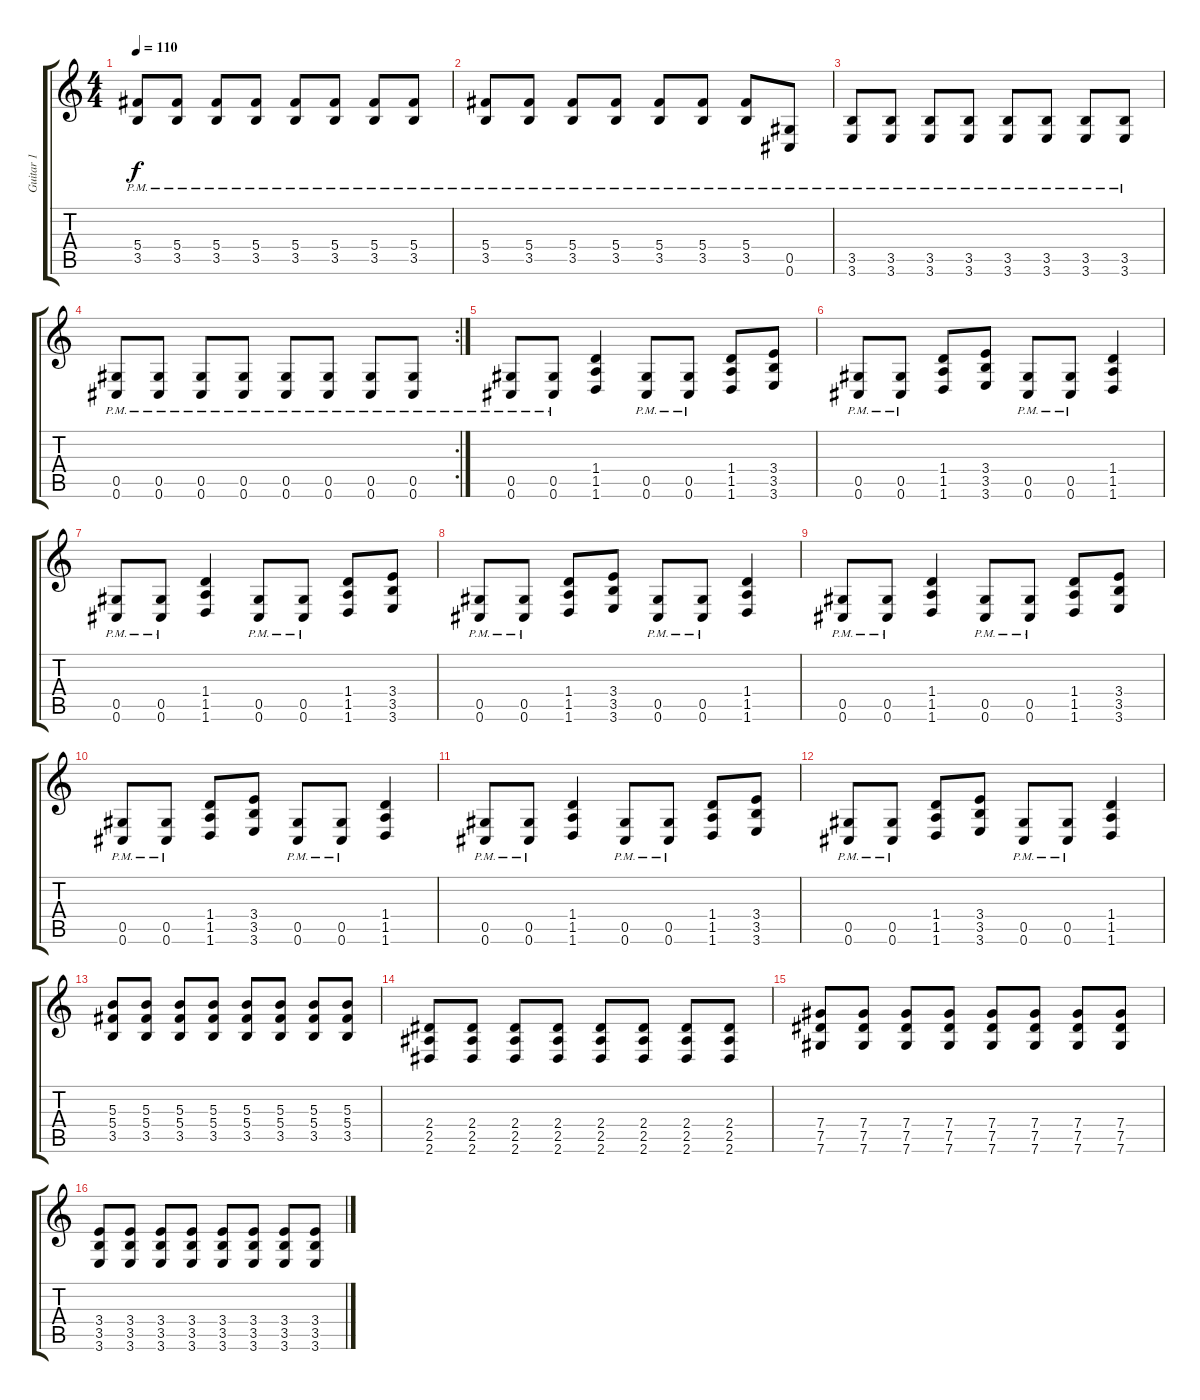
\track ("Guitar 1" "Guitar 1") {instrument distortionguitar}
\staff {score tabs}
\tuning (Eb4 Bb3 Gb3 Db3 Ab2 Db2) {hide}
\ts (4 4)
\tempo 110
\clef g2
\ks c
(5.4{pm} 3.5{pm}).8{dy f} (5.4{pm} 3.5{pm}).8 (5.4{pm} 3.5{pm}).8 (5.4{pm} 3.5{pm}).8 (5.4{pm} 3.5{pm}).8 (5.4{pm} 3.5{pm}).8 (5.4{pm} 3.5{pm}).8 (5.4{pm} 3.5{pm}).8 |
(5.4{pm} 3.5{pm}).8 (5.4{pm} 3.5{pm}).8 (5.4{pm} 3.5{pm}).8 (5.4{pm} 3.5{pm}).8 (5.4{pm} 3.5{pm}).8 (5.4{pm} 3.5{pm}).8 (5.4{pm} 3.5{pm}).8 (0.5{pm} 0.6{pm}).8 |
(3.5{pm} 3.6{pm}).8 (3.5{pm} 3.6{pm}).8 (3.5{pm} 3.6{pm}).8 (3.5{pm} 3.6{pm}).8 (3.5{pm} 3.6{pm}).8 (3.5{pm} 3.6{pm}).8 (3.5{pm} 3.6{pm}).8 (3.5{pm} 3.6{pm}).8 |
\rc 2
(0.5{pm} 0.6{pm}).8 (0.5{pm} 0.6{pm}).8 (0.5{pm} 0.6{pm}).8 (0.5{pm} 0.6{pm}).8 (0.5{pm} 0.6{pm}).8 (0.5{pm} 0.6{pm}).8 (0.5{pm} 0.6{pm}).8 (0.5{pm} 0.6{pm}).8 |
(0.5{pm} 0.6{pm}).8 (0.5{pm} 0.6{pm}).8 (1.4 1.5 1.6).4 (0.5{pm} 0.6{pm}).8 (0.5{pm} 0.6{pm}).8 (1.4 1.5 1.6).8 (3.4 3.5 3.6).8 |
(0.5{pm} 0.6{pm}).8 (0.5{pm} 0.6{pm}).8 (1.4 1.5 1.6).8 (3.4 3.5 3.6).8 (0.5{pm} 0.6{pm}).8 (0.5{pm} 0.6{pm}).8 (1.4 1.5 1.6).4 |
(0.5{pm} 0.6{pm}).8 (0.5{pm} 0.6{pm}).8 (1.4 1.5 1.6).4 (0.5{pm} 0.6{pm}).8 (0.5{pm} 0.6{pm}).8 (1.4 1.5 1.6).8 (3.4 3.5 3.6).8 |
(0.5{pm} 0.6{pm}).8 (0.5{pm} 0.6{pm}).8 (1.4 1.5 1.6).8 (3.4 3.5 3.6).8 (0.5{pm} 0.6{pm}).8 (0.5{pm} 0.6{pm}).8 (1.4 1.5 1.6).4 |
(0.5{pm} 0.6{pm}).8 (0.5{pm} 0.6{pm}).8 (1.4 1.5 1.6).4 (0.5{pm} 0.6{pm}).8 (0.5{pm} 0.6{pm}).8 (1.4 1.5 1.6).8 (3.4 3.5 3.6).8 |
(0.5{pm} 0.6{pm}).8 (0.5{pm} 0.6{pm}).8 (1.4 1.5 1.6).8 (3.4 3.5 3.6).8 (0.5{pm} 0.6{pm}).8 (0.5{pm} 0.6{pm}).8 (1.4 1.5 1.6).4 |
(0.5{pm} 0.6{pm}).8 (0.5{pm} 0.6{pm}).8 (1.4 1.5 1.6).4 (0.5{pm} 0.6{pm}).8 (0.5{pm} 0.6{pm}).8 (1.4 1.5 1.6).8 (3.4 3.5 3.6).8 |
(0.5{pm} 0.6{pm}).8 (0.5{pm} 0.6{pm}).8 (1.4 1.5 1.6).8 (3.4 3.5 3.6).8 (0.5{pm} 0.6{pm}).8 (0.5{pm} 0.6{pm}).8 (1.4 1.5 1.6).4 |
(5.3 5.4 3.5).8 (5.3 5.4 3.5).8 (5.3 5.4 3.5).8 (5.3 5.4 3.5).8 (5.3 5.4 3.5).8 (5.3 5.4 3.5).8 (5.3 5.4 3.5).8 (5.3 5.4 3.5).8 |
(2.4 2.5 2.6).8 (2.4 2.5 2.6).8 (2.4 2.5 2.6).8 (2.4 2.5 2.6).8 (2.4 2.5 2.6).8 (2.4 2.5 2.6).8 (2.4 2.5 2.6).8 (2.4 2.5 2.6).8 |
(7.4 7.5 7.6).8 (7.4 7.5 7.6).8 (7.4 7.5 7.6).8 (7.4 7.5 7.6).8 (7.4 7.5 7.6).8 (7.4 7.5 7.6).8 (7.4 7.5 7.6).8 (7.4 7.5 7.6).8 |
(3.4 3.5 3.6).8 (3.4 3.5 3.6).8 (3.4 3.5 3.6).8 (3.4 3.5 3.6).8 (3.4 3.5 3.6).8 (3.4 3.5 3.6).8 (3.4 3.5 3.6).8 (3.4 3.5 3.6).8
